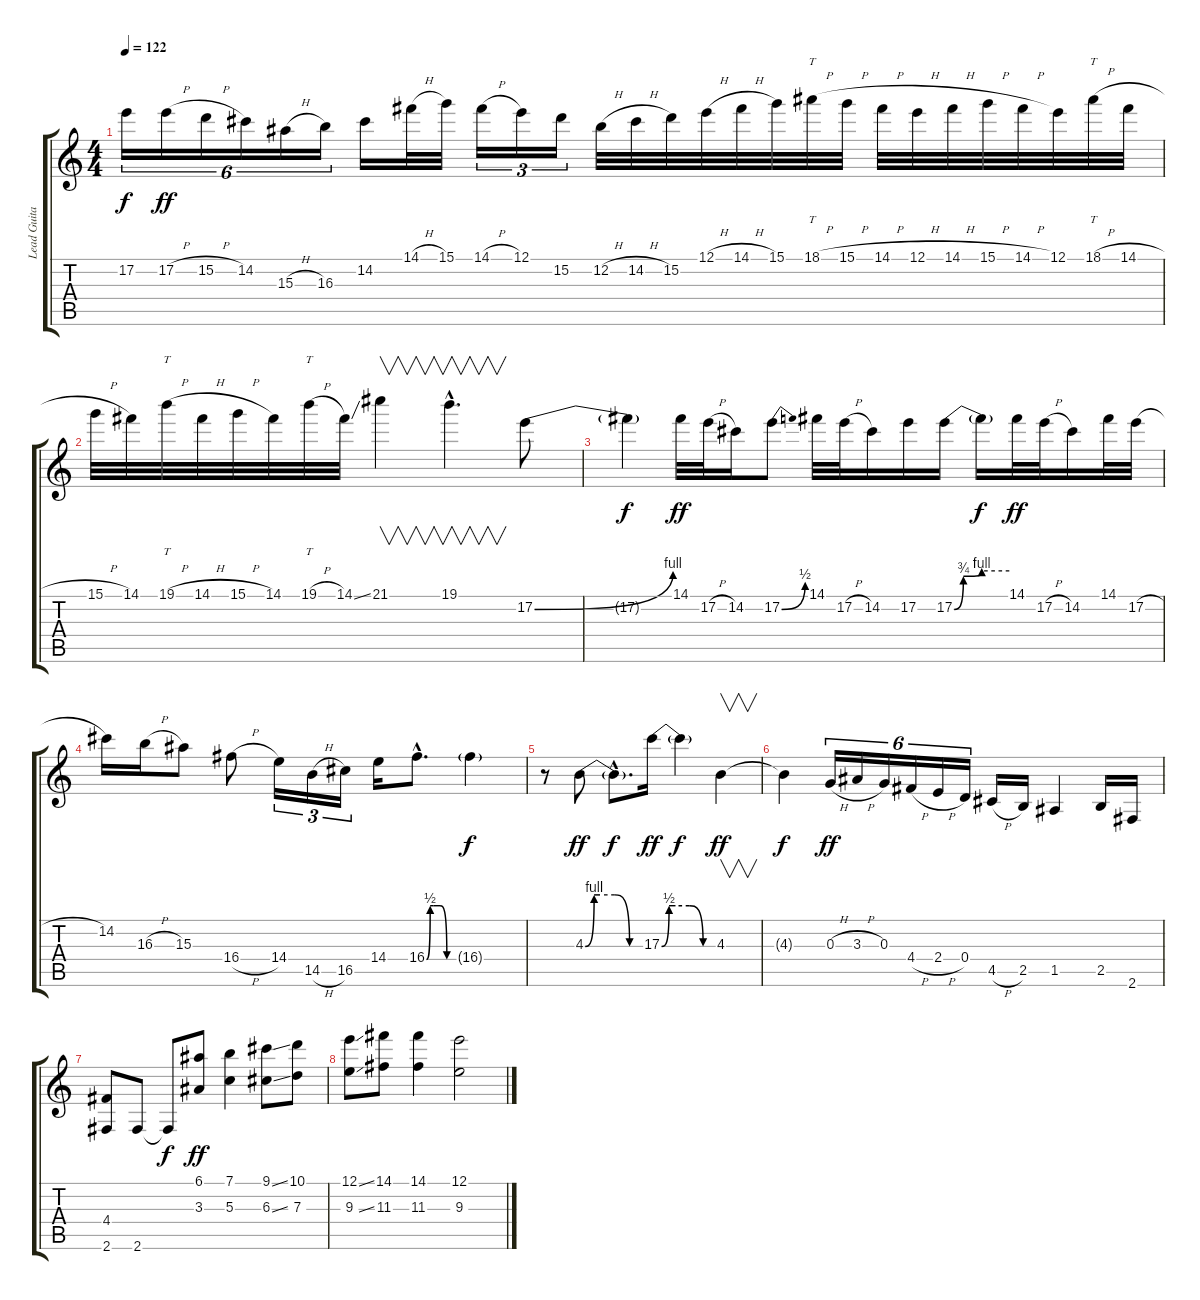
\track ("Lead Guitar" "Lead Guita") {instrument overdrivenguitar}
\staff {score tabs}
\tuning (E4 B3 G3 D3 A2 E2) {hide}
\ts (4 4)
\tempo 122
\clef g2
\ks c
17.2{t}.16{tu (6 4) dy f} 17.2{h}.16{tu (6 4) dy ff} 15.2{h}.16{tu (6 4)} 14.2.16{tu (6 4)} 15.3{h}.16{tu (6 4)} 16.3.16{tu (6 4)} 14.2.16 14.1{h}.32 15.1.32 14.1{h}.16{tu (3 2)} 12.1.16{tu (3 2)} 15.2.16{tu (3 2)} 12.2{h}.32 14.2{h}.32 15.2.32 12.1{h}.32 14.1{h}.32 15.1.32 18.1{h}.32{tt} 15.1{h}.32 14.1{h}.32 12.1{h}.32 14.1{h}.32 15.1{h}.32 14.1{h}.32 12.1.32 18.1{h}.32{tt} 14.1{h}.32 |
15.1{h}.32 14.1.32 19.1{h}.32{tt} 14.1{h}.32 15.1{h}.32 14.1.32 19.1{h}.32{tt} 14.1{ss}.32 21.1.4{v} 19.1{hac}.4{v d} 17.2{be (bend 0 0 60 4)}.8 |
17.2{t}.4{dy f volume 13} 14.1.32{dy ff} 17.2{h}.32 14.2.16 17.2{be (bend 0 0 60 2)}.8 14.1.32 17.2{h}.32 14.2.16 17.2.16 17.2{be (custom 0 0 10 3 30 4 60 4)}.16 17.2{t}.16{dy f} 14.1.32{dy ff} 17.2{h}.32 14.2.16 14.1.32 17.2{h}.32 |
14.2.16{volume 10} 16.3{h}.16 15.3.8 16.4{h}.8 14.4.16{tu (3 2)} 14.5{h}.16{tu (3 2)} 16.5.16{tu (3 2)} 14.4.16 16.4{be (custom 0 0 8 2 15 2 30 2 45 0 60 0) hac}.8{d} 16.4{g}.4{dy f} |
r.8{volume 8} 4.3{be (custom 0 0 9 4 15 4 30 4 45 0 60 0)}.8{dy ff} 4.3{hac t}.8{d dy f} 17.3{be (custom 0 0 8 2 15 2 30 2 45 0 60 0)}.16{dy ff} 17.3{t}.4{dy f} 4.3.4{v dy ff} |
4.3{t}.4{dy f volume 6} 0.3{h}.16{tu (6 4) dy ff} 3.3{h}.16{tu (6 4)} 0.3.16{tu (6 4)} 4.4{h}.16{tu (6 4)} 2.4{h}.16{tu (6 4)} 0.4.16{tu (6 4)} 4.5{h}.16 2.5.16 1.5.4 2.5.16 2.6.16 |
(4.4 2.6).8{volume 4} 2.6.8 2.6{t}.8{dy f} (6.1 3.3).8{dy ff} (7.1 5.3).4 (9.1{ss} 6.3{ss}).8 (10.1 7.3).8 |
(12.1{ss} 9.3{ss}).8{volume 0} (14.1 11.3).8 (14.1 11.3).4 (12.1 9.3).2
